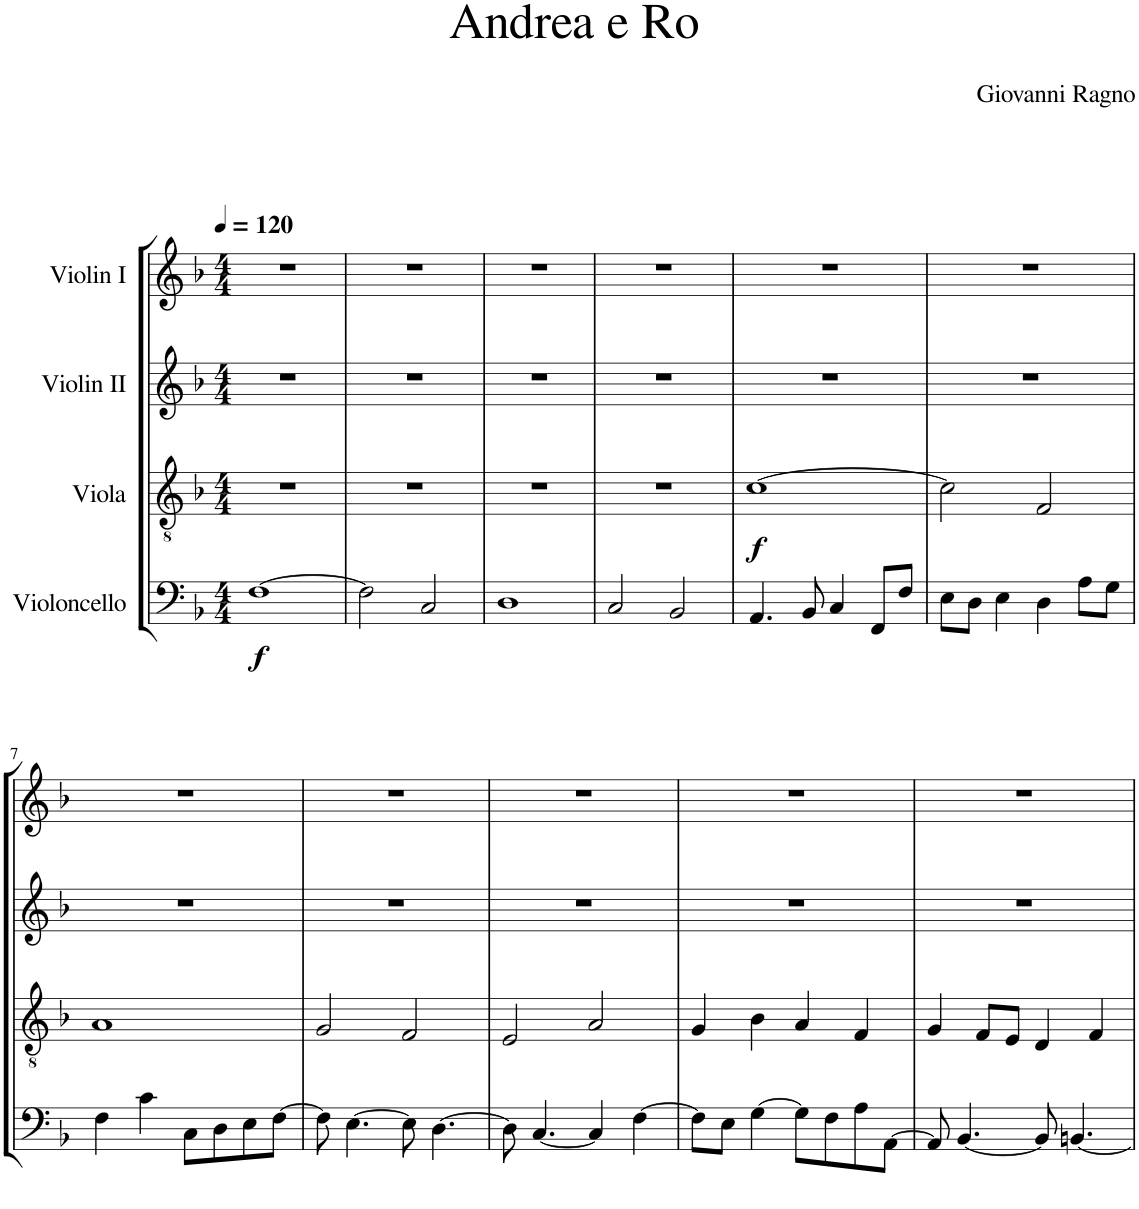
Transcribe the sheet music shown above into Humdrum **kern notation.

**kern	**text	**dynam	**kern	**dynam	**kern	**kern
*part4	*part4	*part4	*part3	*part3	*part2	*part1
*staff4	*staff4	*staff4	*staff3	*staff3	*staff2	*staff1
*I"Violoncello	*	*	*I"Viola	*	*I"Violin II	*I"Violin I
*I'Vc	*	*	*I'Vla	*	*	*I'Vln
*clefF4	*	*	*clefGv2	*	*clefG2	*clefG2
*	*	*	*	*	*ITrd7c12	*
*k[b-]	*	*	*k[b-]	*	*k[b-]	*k[b-]
*M4/4	*	*	*M4/4	*	*M4/4	*M4/4
*MM120	*	*	*MM120	*	*MM120	*MM120
=1	=1	=1	=1	=1	=1	=1
!	!LO:LY:b	!LO:DY:b	!	!	!	!
[1F	T	f	1r	.	1r	1r
=2	=2	=2	=2	=2	=2	=2
!	!LO:LY:b	!	!	!	!	!
2F\]	T	.	1r	.	1r	1r
2C/	.	.	.	.	.	.
=3	=3	=3	=3	=3	=3	=3
!	!LO:LY:b	!	!	!	!	!
1D	S	.	1r	.	1r	1r
=4	=4	=4	=4	=4	=4	=4
2C/	.	.	1r	.	1r	1r
2BB-/	.	.	.	.	.	.
=5	=5	=5	=5	=5	=5	=5
!	!	!	!	!LO:DY:b	!	!
4.AA/	.	.	[1c	f	1r	1r
!	!LO:LY:b	!	!	!	!	!
8BB-/	D	.	.	.	.	.
4C/	.	.	.	.	.	.
8FF/L	.	.	.	.	.	.
8F/J	.	.	.	.	.	.
=6	=6	=6	=6	=6	=6	=6
8E\L	.	.	2c\]	.	1r	1r
8D\J	.	.	.	.	.	.
4E\	.	.	.	.	.	.
4D\	.	.	2F/	.	.	.
8A\L	.	.	.	.	.	.
8G\J	.	.	.	.	.	.
!!LO:LB:g=z
=7	=7	=7	=7	=7	=7	=7
!	!LO:LY:b	!	!	!	!	!
4F\	Sp	.	1A	.	1r	1r
4c\	.	.	.	.	.	.
8C\L	.	.	.	.	.	.
!	!LO:LY:b	!	!	!	!	!
8D\	D	.	.	.	.	.
8E\	.	.	.	.	.	.
[8F\J	.	.	.	.	.	.
=8	=8	=8	=8	=8	=8	=8
8F\]	.	.	2G/	.	1r	1r
[4.E\	.	.	.	.	.	.
8E\]	.	.	2F/	.	.	.
[4.D\	.	.	.	.	.	.
=9	=9	=9	=9	=9	=9	=9
8D\]	.	.	2E/	.	1r	1r
[4.C/	.	.	.	.	.	.
4C/]	.	.	2A/	.	.	.
[4F\	.	.	.	.	.	.
=10	=10	=10	=10	=10	=10	=10
8F\L]	.	.	4G/	.	1r	1r
8E\J	.	.	.	.	.	.
[4G\	.	.	4B-\	.	.	.
8G\L]	.	.	4A/	.	.	.
8F\	.	.	.	.	.	.
8A\	.	.	4F/	.	.	.
[8AA\J	.	.	.	.	.	.
=11	=11	=11	=11	=11	=11	=11
8AA/]	.	.	4G/	.	1r	1r
[4.BB-/	.	.	.	.	.	.
.	.	.	8F/L	.	.	.
.	.	.	8E/J	.	.	.
8BB-/]	.	.	4D/	.	.	.
[4.BBn/	.	.	.	.	.	.
.	.	.	4F/	.	.	.
=	=	=	=	=	=	=
*-	*-	*-	*-	*-	*-	*-
